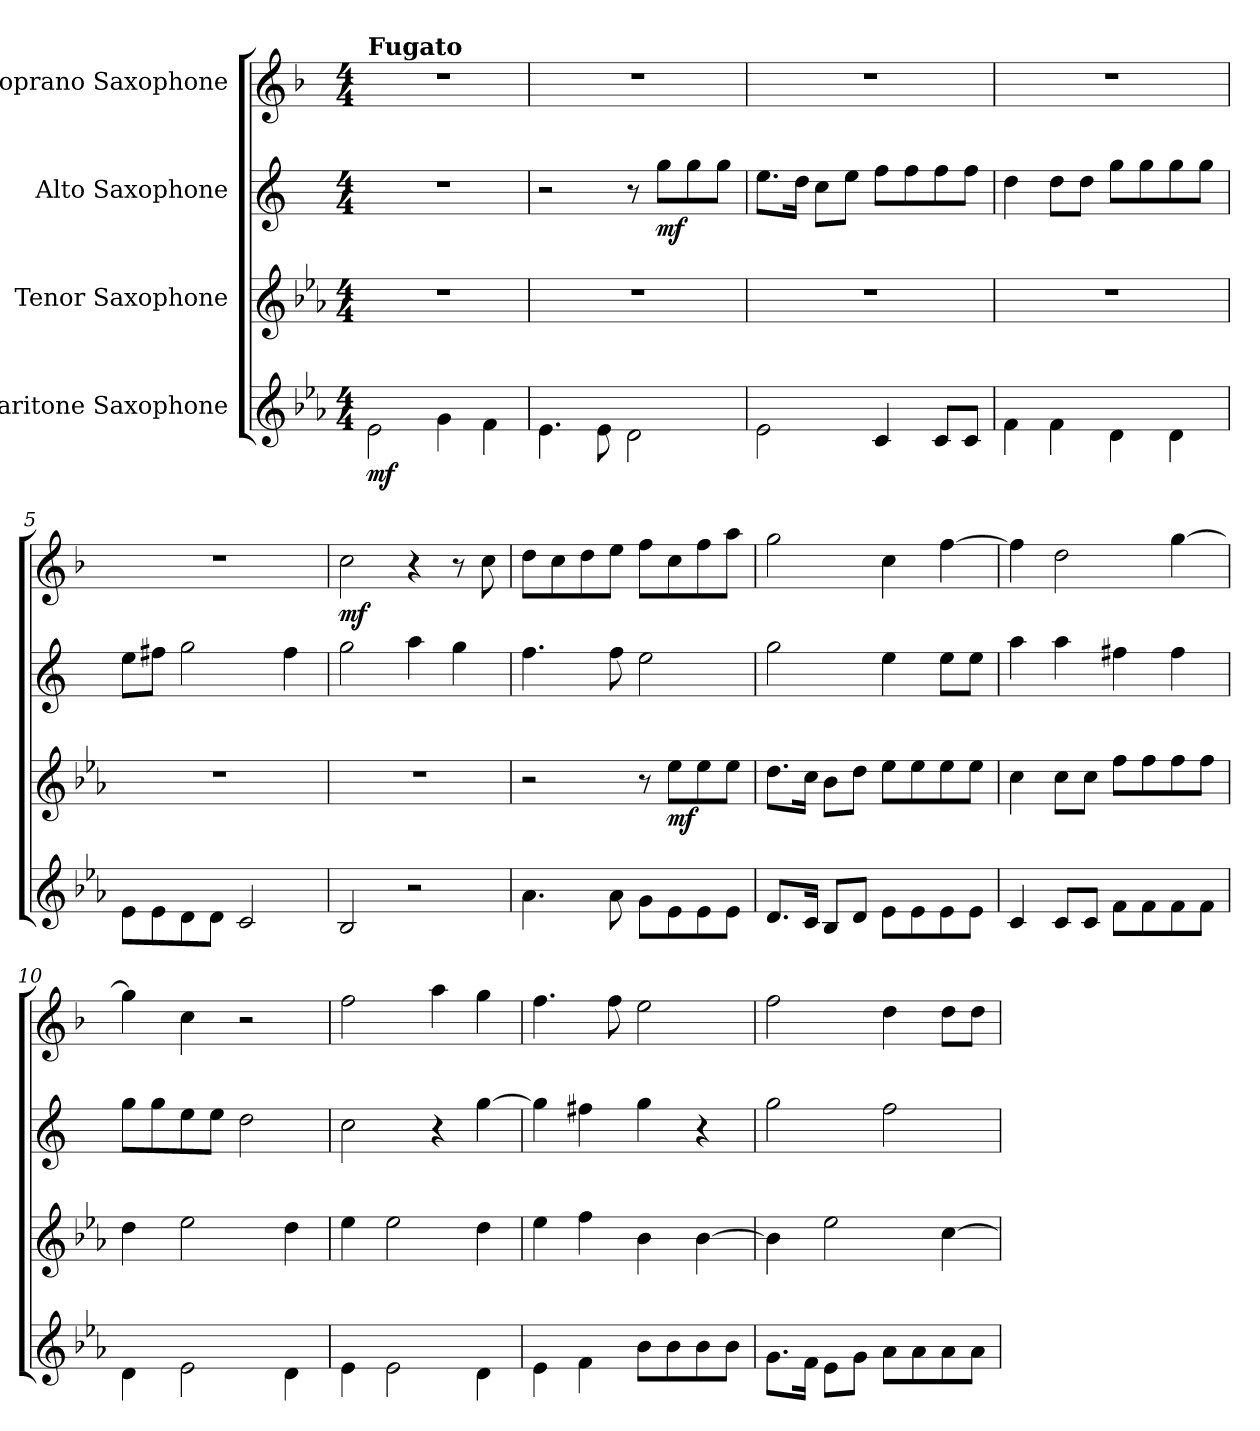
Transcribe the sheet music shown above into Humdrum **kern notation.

**kern	**dynam	**kern	**dynam	**kern	**dynam	**kern	**dynam
*part4	*part4	*part3	*part3	*part2	*part2	*part1	*part1
*staff4	*staff4	*staff3	*staff3	*staff2	*staff2	*staff1	*staff1
*I"Baritone Saxophone	*	*I"Tenor Saxophone	*	*I"Alto Saxophone	*	*I"Soprano Saxophone	*
*clefG2	*	*clefG2	*	*clefG2	*	*clefG2	*
*ITrd12c21	*	*ITrd8c14	*	*ITrd5c9	*	*ITrd1c2	*
*k[b-e-a-]	*	*k[b-e-a-]	*	*k[b-e-a-]	*	*k[b-e-a-]	*
*M4/4	*	*M4/4	*	*M4/4	*	*M4/4	*
*MM110	*	*MM110	*	*MM110	*	*MM110	*
=1	=1	=1	=1	=1	=1	=1	=1
!	!	!	!	!	!	!LO:TX:a:B:t=Fugato	!
!	!LO:DY:b	!	!	!	!	!	!
2E-\	mf	1r	.	1r	.	1r	.
4G\	.	.	.	.	.	.	.
4F\	.	.	.	.	.	.	.
=2	=2	=2	=2	=2	=2	=2	=2
4.E-\	.	1r	.	2r	.	1r	.
8E-\	.	.	.	.	.	.	.
2D\	.	.	.	8r	.	.	.
!	!	!	!	!	!LO:DY:b	!	!
.	.	.	.	8b-\L	mf	.	.
.	.	.	.	8b-\	.	.	.
.	.	.	.	8b-\J	.	.	.
=3	=3	=3	=3	=3	=3	=3	=3
2E-\	.	1r	.	8.g\L	.	1r	.
.	.	.	.	16f\Jk	.	.	.
.	.	.	.	8e-\L	.	.	.
.	.	.	.	8g\J	.	.	.
4C/	.	.	.	8a-\L	.	.	.
.	.	.	.	8a-\	.	.	.
8C/L	.	.	.	8a-\	.	.	.
8C/J	.	.	.	8a-\J	.	.	.
=4	=4	=4	=4	=4	=4	=4	=4
4F\	.	1r	.	4f\	.	1r	.
4F\	.	.	.	8f\L	.	.	.
.	.	.	.	8f\J	.	.	.
4D\	.	.	.	8b-\L	.	.	.
.	.	.	.	8b-\	.	.	.
4D\	.	.	.	8b-\	.	.	.
.	.	.	.	8b-\J	.	.	.
=5	=5	=5	=5	=5	=5	=5	=5
8E-\L	.	1r	.	8g\L	.	1r	.
8E-\	.	.	.	8an\J	.	.	.
8D\	.	.	.	2b-\	.	.	.
8D\J	.	.	.	.	.	.	.
2C/	.	.	.	.	.	.	.
.	.	.	.	4a\	.	.	.
!!LO:LB:g=z
=6	=6	=6	=6	=6	=6	=6	=6
!	!	!	!	!	!	!	!LO:DY:b
2BB-/	.	1r	.	2b-\	.	2b-\	mf
2r	.	.	.	4cc\	.	4r	.
.	.	.	.	4b-\	.	8r	.
.	.	.	.	.	.	8b-\	.
=7	=7	=7	=7	=7	=7	=7	=7
4.A-\	.	2r	.	4.a-\	.	8cc\L	.
.	.	.	.	.	.	8b-\	.
.	.	.	.	.	.	8cc\	.
8A-\	.	.	.	8a-\	.	8dd\J	.
8G\L	.	8r	.	2g\	.	8ee-\L	.
!	!	!	!LO:DY:b	!	!	!	!
8E-\	.	8e-\L	mf	.	.	8b-\	.
8E-\	.	8e-\	.	.	.	8ee-\	.
8E-\J	.	8e-\J	.	.	.	8gg\J	.
=8	=8	=8	=8	=8	=8	=8	=8
8.D/L	.	8.d\L	.	2b-\	.	2ff\	.
16C/Jk	.	16c\Jk	.	.	.	.	.
8BB-/L	.	8B-\L	.	.	.	.	.
8D/J	.	8d\J	.	.	.	.	.
8E-\L	.	8e-\L	.	4g\	.	4b-\	.
8E-\	.	8e-\	.	.	.	.	.
8E-\	.	8e-\	.	8g\L	.	[4ee-\	.
8E-\J	.	8e-\J	.	8g\J	.	.	.
=9	=9	=9	=9	=9	=9	=9	=9
4C/	.	4c\	.	4cc\	.	4ee-\]	.
8C/L	.	8c\L	.	4cc\	.	2cc\	.
8C/J	.	8c\J	.	.	.	.	.
8F\L	.	8f\L	.	4an\	.	.	.
8F\	.	8f\	.	.	.	.	.
8F\	.	8f\	.	4a\	.	[4ff\	.
8F\J	.	8f\J	.	.	.	.	.
=10	=10	=10	=10	=10	=10	=10	=10
4D\	.	4d\	.	8b-\L	.	4ff\]	.
.	.	.	.	8b-\	.	.	.
2E-\	.	2e-\	.	8g\	.	4b-\	.
.	.	.	.	8g\J	.	.	.
.	.	.	.	2f\	.	2r	.
4D\	.	4d\	.	.	.	.	.
=11	=11	=11	=11	=11	=11	=11	=11
4E-\	.	4e-\	.	2e-\	.	2ee-\	.
2E-\	.	2e-\	.	.	.	.	.
.	.	.	.	4r	.	4gg\	.
4D\	.	4d\	.	[4b-\	.	4ff\	.
!!LO:LB:g=z
=12	=12	=12	=12	=12	=12	=12	=12
4E-\	.	4e-\	.	4b-\]	.	4.ee-\	.
4F\	.	4f\	.	4an\	.	.	.
.	.	.	.	.	.	8ee-\	.
8B-\L	.	4B-\	.	4b-\	.	2dd\	.
8B-\	.	.	.	.	.	.	.
8B-\	.	[4B-\	.	4r	.	.	.
8B-\J	.	.	.	.	.	.	.
=13	=13	=13	=13	=13	=13	=13	=13
8.G\L	.	4B-\]	.	2b-\	.	2ee-\	.
16F\Jk	.	.	.	.	.	.	.
8E-\L	.	2e-\	.	.	.	.	.
8G\J	.	.	.	.	.	.	.
8A-\L	.	.	.	2a-\	.	4cc\	.
8A-\	.	.	.	.	.	.	.
8A-\	.	[4c\	.	.	.	8cc\L	.
8A-\J	.	.	.	.	.	8cc\J	.
=	=	=	=	=	=	=	=
*-	*-	*-	*-	*-	*-	*-	*-
